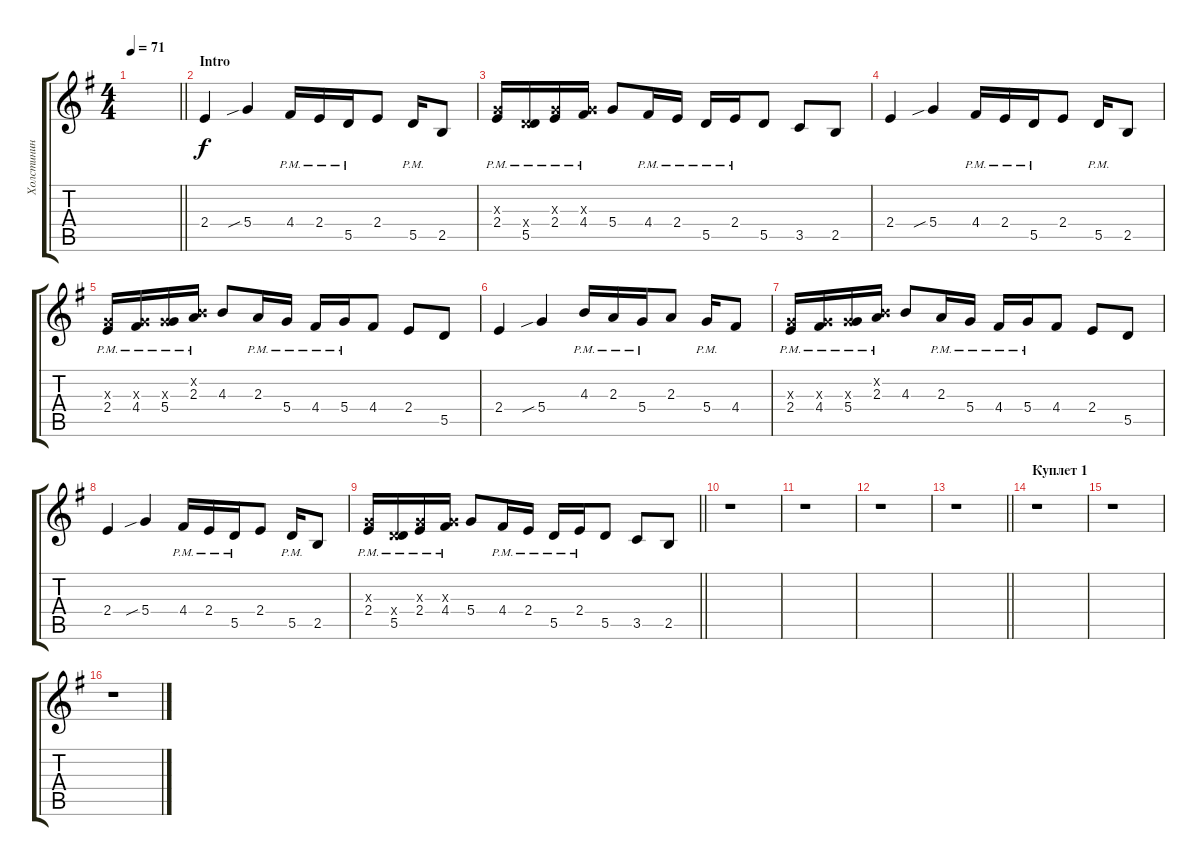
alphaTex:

\track ("Холстинин" "Холстинин") {instrument distortionguitar}
\staff {score tabs}
\tuning (E4 B3 G3 D3 A2 E2) {hide}
\ts (4 4)
\tempo 71
\clef g2
\barLineRight lightlight
\ks eminor
|
\section ("" "Intro")
2.4.4 5.4{sib}.4 4.4{pm}.16 2.4{pm}.16 5.5{pm}.16 2.4.8 5.5{pm}.16 2.5.8 |
(0.3{x} 2.4{pm}).16 (0.4{x} 5.5{pm}).16 (0.3{x} 2.4{pm}).16 (0.3{x} 4.4{pm}).16 5.4.8 4.4{pm}.16 2.4{pm}.16 5.5{pm}.16 2.4{pm}.16 5.5.8 3.5.8 2.5.8 |
2.4.4 5.4{sib}.4 4.4{pm}.16 2.4{pm}.16 5.5{pm}.16 2.4.8 5.5{pm}.16 2.5.8 |
(0.3{x} 2.4{pm}).16 (0.3{x} 4.4{pm}).16 (0.3{x} 5.4{pm}).16 (0.2{x} 2.3{pm}).16 4.3.8 2.3{pm}.16 5.4{pm}.16 4.4{pm}.16 5.4{pm}.16 4.4.8 2.4.8 5.5.8 |
2.4.4 5.4{sib}.4 4.3{pm}.16 2.3{pm}.16 5.4{pm}.16 2.3.8 5.4{pm}.16 4.4.8 |
(0.3{x} 2.4{pm}).16 (0.3{x} 4.4{pm}).16 (0.3{x} 5.4{pm}).16 (0.2{x} 2.3{pm}).16 4.3.8 2.3{pm}.16 5.4{pm}.16 4.4{pm}.16 5.4{pm}.16 4.4.8 2.4.8 5.5.8 |
2.4.4 5.4{sib}.4 4.4{pm}.16 2.4{pm}.16 5.5{pm}.16 2.4.8 5.5{pm}.16 2.5.8 |
\barLineRight lightlight
(0.3{x} 2.4{pm}).16 (0.4{x} 5.5{pm}).16 (0.3{x} 2.4{pm}).16 (0.3{x} 4.4{pm}).16 5.4.8 4.4{pm}.16 2.4{pm}.16 5.5{pm}.16 2.4{pm}.16 5.5.8 3.5.8 2.5.8 |
r.1 |
r.1 |
r.1 |
\barLineRight lightlight
r.1 |
\section ("" "Куплет 1")
r.1 |
r.1 |
r.1
